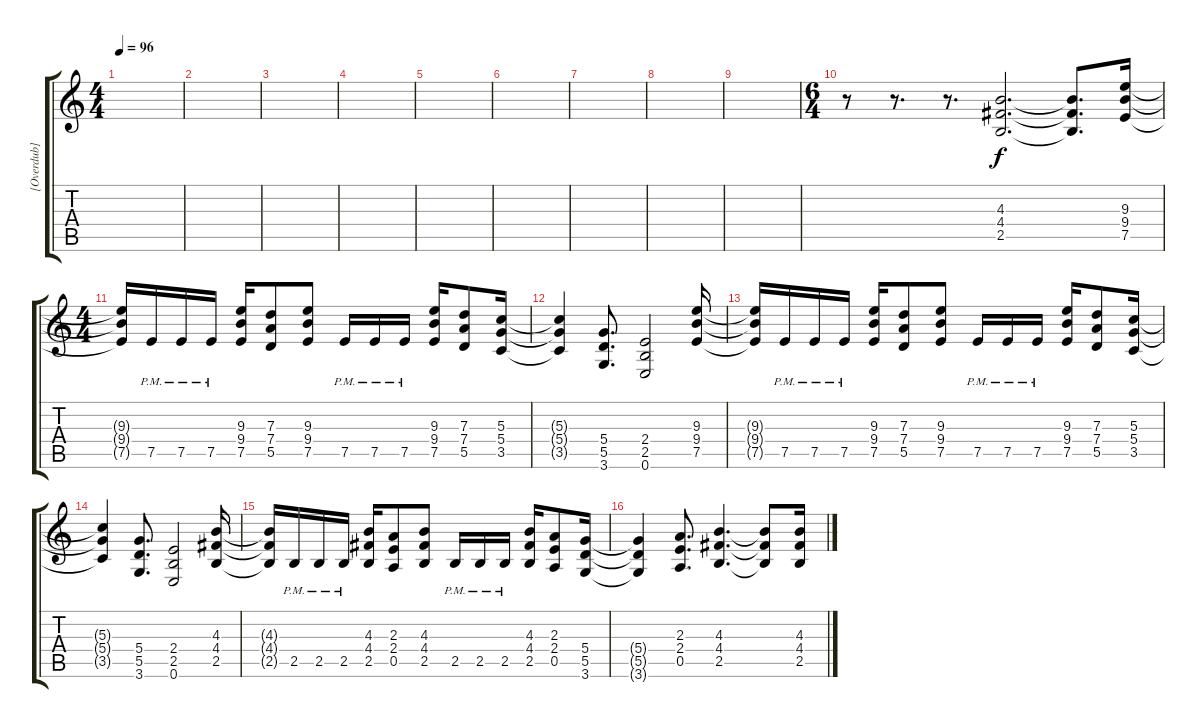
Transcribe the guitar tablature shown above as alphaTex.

\track ("[Overdub]" "[Overdub]") {instrument distortionguitar}
\staff {score tabs}
\tuning (E4 B3 G3 D3 A2 E2) {hide}
\ts (4 4)
\tempo 96
\clef g2
\ks c
|
|
|
|
|
|
|
|
|
\ts (6 4)
r.8 r.8{d} r.8{d} (4.3 4.4 2.5).2{d volume 14 balance 15} (4.3{t} 4.4{t} 2.5{t}).8{d} (9.3 9.4 7.5).16 |
\ts (4 4)
(9.3{t} 9.4{t} 7.5{t}).16 7.5{pm}.16 7.5{pm}.16 7.5{pm}.16 (9.3 9.4 7.5).16 (7.3 7.4 5.5).8 (9.3 9.4 7.5).8 7.5{pm}.16 7.5{pm}.16 7.5{pm}.16 (9.3 9.4 7.5).16 (7.3 7.4 5.5).8 (5.3 5.4 3.5).16 |
(5.3{t} 5.4{t} 3.5{t}).4 (5.4 5.5 3.6).8{d} (2.4 2.5 0.6).2 (9.3 9.4 7.5).16 |
(9.3{t} 9.4{t} 7.5{t}).16 7.5{pm}.16 7.5{pm}.16 7.5{pm}.16 (9.3 9.4 7.5).16 (7.3 7.4 5.5).8 (9.3 9.4 7.5).8 7.5{pm}.16 7.5{pm}.16 7.5{pm}.16 (9.3 9.4 7.5).16 (7.3 7.4 5.5).8 (5.3 5.4 3.5).16 |
(5.3{t} 5.4{t} 3.5{t}).4 (5.4 5.5 3.6).8{d} (2.4 2.5 0.6).2 (4.3 4.4 2.5).16 |
(4.3{t} 4.4{t} 2.5{t}).16 2.5{pm}.16 2.5{pm}.16 2.5{pm}.16 (4.3 4.4 2.5).16 (2.3 2.4 0.5).8 (4.3 4.4 2.5).8 2.5{pm}.16 2.5{pm}.16 2.5{pm}.16 (4.3 4.4 2.5).16 (2.3 2.4 0.5).8 (5.4 5.5 3.6).16 |
(5.4{t} 5.5{t} 3.6{t}).4 (2.3 2.4 0.5).8{d} (4.3 4.4 2.5).4{d} (4.3{t} 4.4{t} 2.5{t}).8 (4.3 4.4 2.5).16
